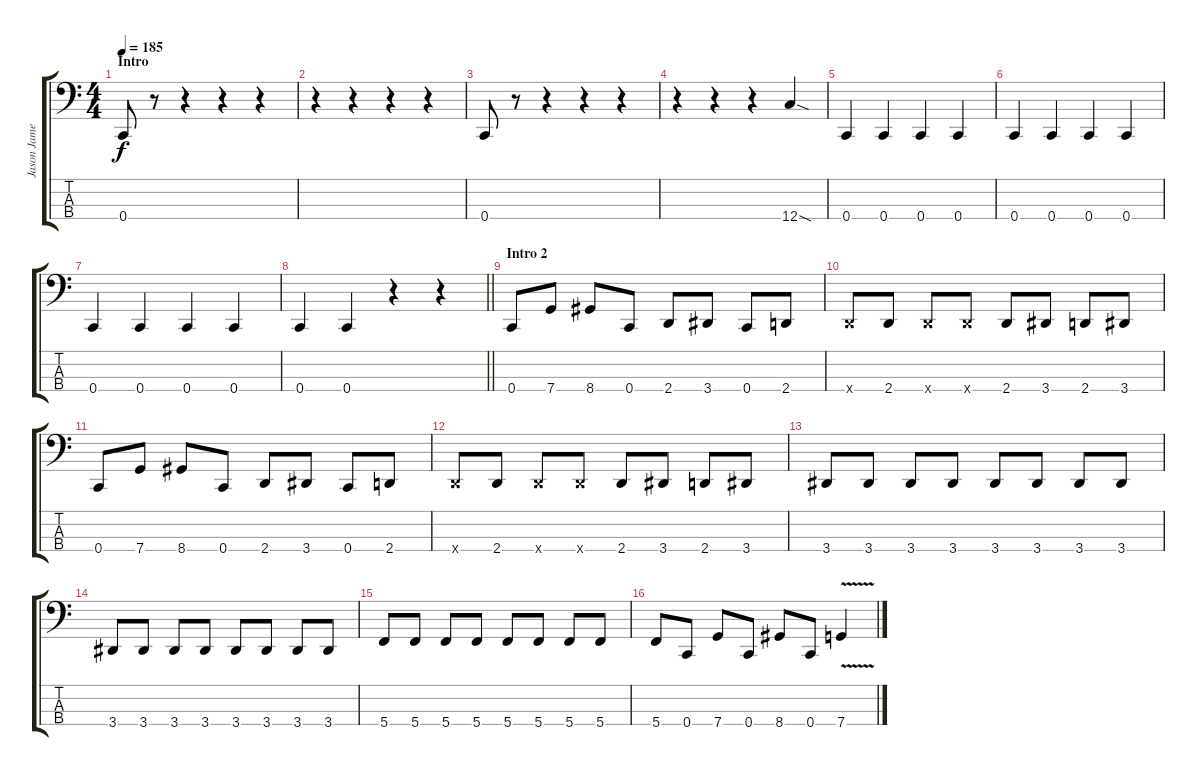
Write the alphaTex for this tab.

\track ("Jason James (Jay)" "Jason Jame") {instrument electricbassfinger}
\staff {score tabs}
\tuning (F2 C2 G1 C1) {hide}
\ts (4 4)
\section ("" "Intro")
\tempo 185
\clef f4
\ks c
0.4.8{dy f instrument electricbassfinger} r.8 r.4 r.4 r.4 |
r.4 r.4 r.4 r.4 |
0.4.8 r.8 r.4 r.4 r.4 |
r.4 r.4 r.4 12.4{sod}.4 |
0.4.4 0.4.4 0.4.4 0.4.4 |
0.4.4 0.4.4 0.4.4 0.4.4 |
0.4.4 0.4.4 0.4.4 0.4.4 |
\barLineRight lightlight
0.4.4 0.4.4 r.4 r.4 |
\section ("" "Intro 2")
0.4.8 7.4.8 8.4.8 0.4.8 2.4.8 3.4.8 0.4.8 2.4.8 |
2.4{x}.8 2.4.8 2.4{x}.8 2.4{x}.8 2.4.8 3.4.8 2.4.8 3.4.8 |
0.4.8 7.4.8 8.4.8 0.4.8 2.4.8 3.4.8 0.4.8 2.4.8 |
2.4{x}.8 2.4.8 2.4{x}.8 2.4{x}.8 2.4.8 3.4.8 2.4.8 3.4.8 |
3.4.8 3.4.8 3.4.8 3.4.8 3.4.8 3.4.8 3.4.8 3.4.8 |
3.4.8 3.4.8 3.4.8 3.4.8 3.4.8 3.4.8 3.4.8 3.4.8 |
5.4.8 5.4.8 5.4.8 5.4.8 5.4.8 5.4.8 5.4.8 5.4.8 |
5.4.8 0.4.8 7.4.8 0.4.8 8.4.8 0.4.8 7.4{v}.4
